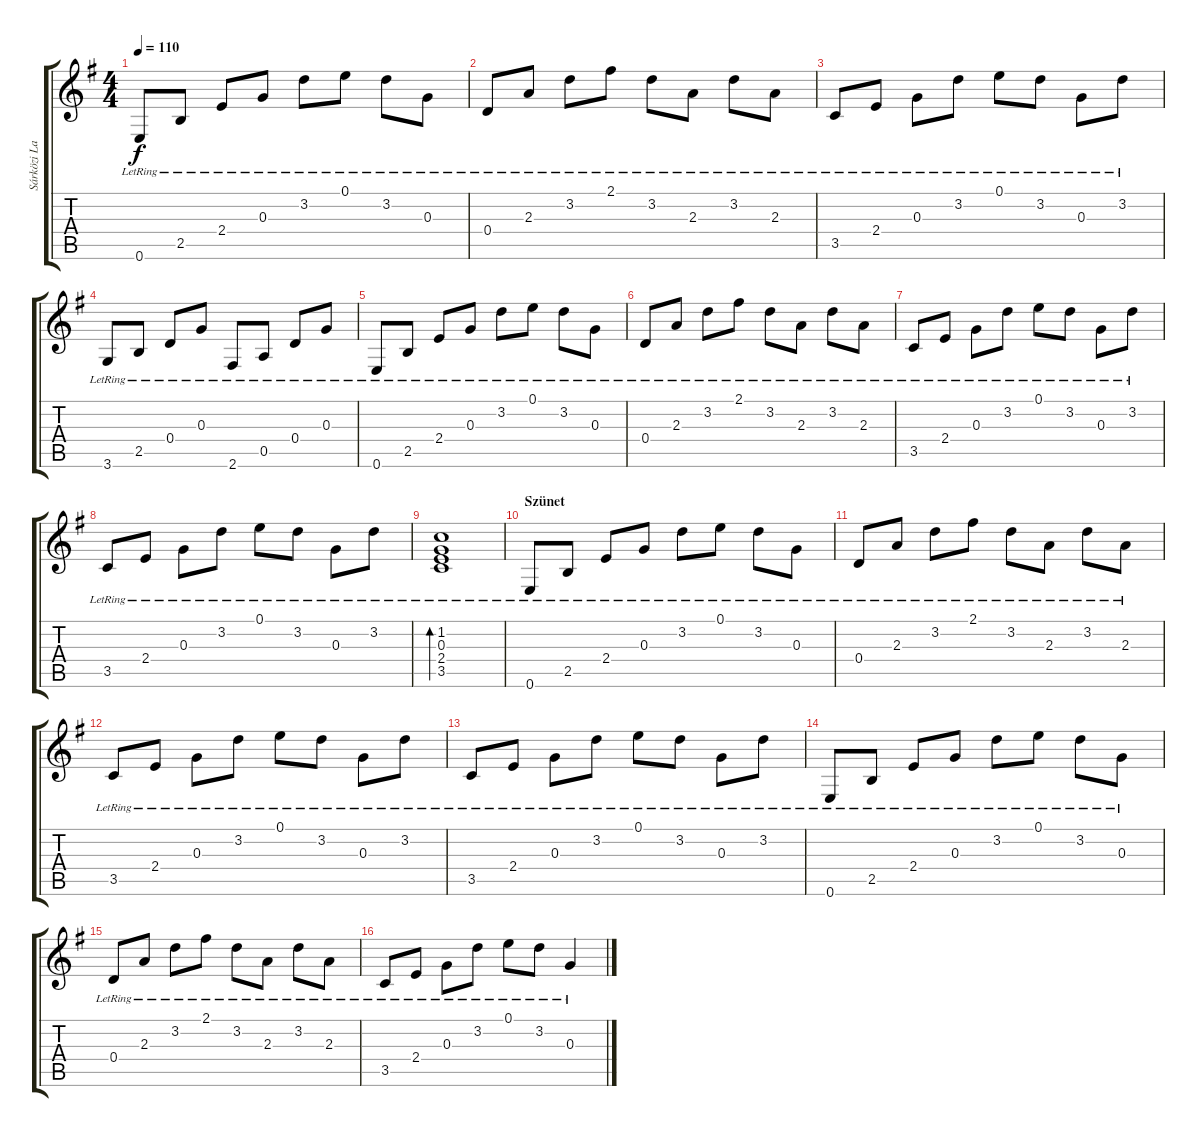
\track ("Sárközi Lajos" "Sárközi La") {instrument acousticguitarsteel}
\staff {score tabs}
\tuning (E4 B3 G3 D3 A2 E2) {hide}
\ts (4 4)
\tempo 110
\clef g2
\ks eminor
0.6{lr}.8{dy f} 2.5{lr}.8 2.4{lr}.8 0.3{lr}.8 3.2{lr}.8 0.1{lr}.8 3.2{lr}.8 0.3{lr}.8 |
0.4{lr}.8 2.3{lr}.8 3.2{lr}.8 2.1{lr}.8 3.2{lr}.8 2.3{lr}.8 3.2{lr}.8 2.3{lr}.8 |
3.5{lr}.8 2.4{lr}.8 0.3{lr}.8 3.2{lr}.8 0.1{lr}.8 3.2{lr}.8 0.3{lr}.8 3.2{lr}.8 |
3.6{lr}.8 2.5{lr}.8 0.4{lr}.8 0.3{lr}.8 2.6{lr}.8 0.5{lr}.8 0.4{lr}.8 0.3{lr}.8 |
0.6{lr}.8 2.5{lr}.8 2.4{lr}.8 0.3{lr}.8 3.2{lr}.8 0.1{lr}.8 3.2{lr}.8 0.3{lr}.8 |
0.4{lr}.8 2.3{lr}.8 3.2{lr}.8 2.1{lr}.8 3.2{lr}.8 2.3{lr}.8 3.2{lr}.8 2.3{lr}.8 |
3.5{lr}.8 2.4{lr}.8 0.3{lr}.8 3.2{lr}.8 0.1{lr}.8 3.2{lr}.8 0.3{lr}.8 3.2{lr}.8 |
3.5{lr}.8 2.4{lr}.8 0.3{lr}.8 3.2{lr}.8 0.1{lr}.8 3.2{lr}.8 0.3{lr}.8 3.2{lr}.8 |
(1.2 0.3 2.4 3.5{lr}).1{bd 60} |
\section ("" "Szünet")
0.6{lr}.8 2.5{lr}.8 2.4{lr}.8 0.3{lr}.8 3.2{lr}.8 0.1{lr}.8 3.2{lr}.8 0.3{lr}.8 |
0.4{lr}.8 2.3{lr}.8 3.2{lr}.8 2.1{lr}.8 3.2{lr}.8 2.3{lr}.8 3.2{lr}.8 2.3{lr}.8 |
3.5{lr}.8 2.4{lr}.8 0.3{lr}.8 3.2{lr}.8 0.1{lr}.8 3.2{lr}.8 0.3{lr}.8 3.2{lr}.8 |
3.5{lr}.8 2.4{lr}.8 0.3{lr}.8 3.2{lr}.8 0.1{lr}.8 3.2{lr}.8 0.3{lr}.8 3.2{lr}.8 |
0.6{lr}.8 2.5{lr}.8 2.4{lr}.8 0.3{lr}.8 3.2{lr}.8 0.1{lr}.8 3.2{lr}.8 0.3{lr}.8 |
0.4{lr}.8 2.3{lr}.8 3.2{lr}.8 2.1{lr}.8 3.2{lr}.8 2.3{lr}.8 3.2{lr}.8 2.3{lr}.8 |
3.5{lr}.8 2.4{lr}.8 0.3{lr}.8 3.2{lr}.8 0.1{lr}.8 3.2{lr}.8 0.3{lr}.4
